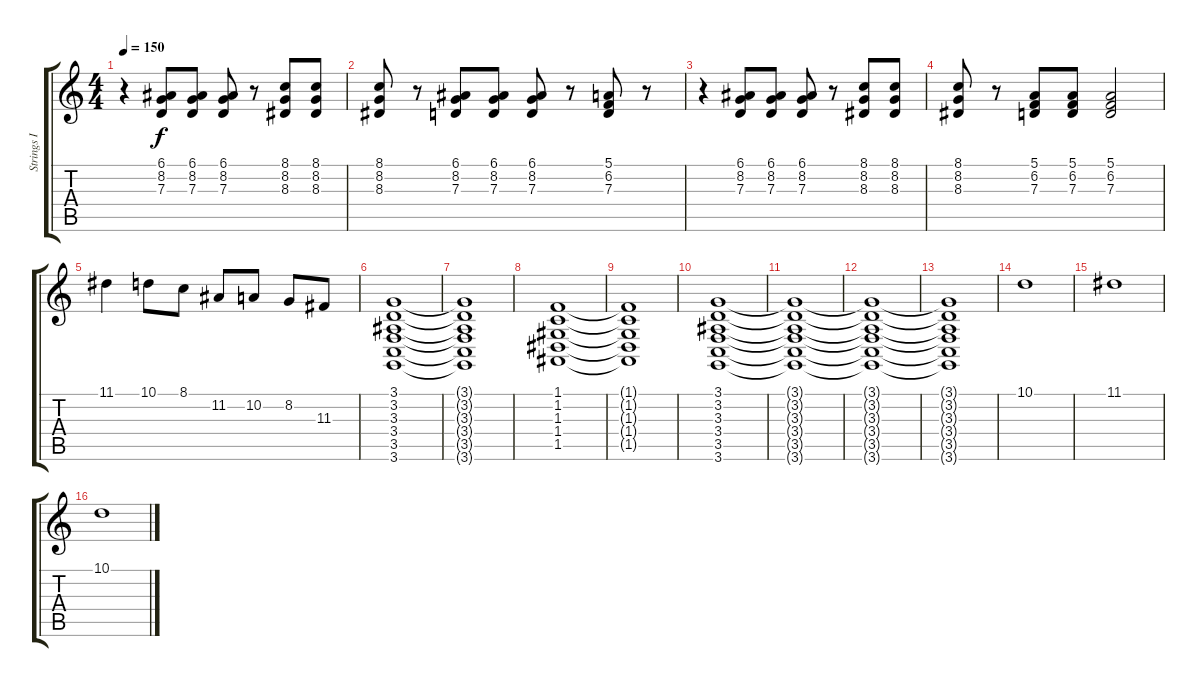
\track ("Strings I" "Strings I") {instrument stringensemble1}
\staff {score tabs}
\tuning (E4 B3 G3 D3 A2 E2) {hide}
\ts (4 4)
\tempo 150
\clef g2
\ks c
r.4{dy f} (6.1 8.2 7.3).8 (6.1 8.2 7.3).8 (6.1 8.2 7.3).8 r.8 (8.1 8.2 8.3).8 (8.1 8.2 8.3).8 |
(8.1 8.2 8.3).8 r.8 (6.1 8.2 7.3).8 (6.1 8.2 7.3).8 (6.1 8.2 7.3).8 r.8 (5.1 6.2 7.3).8 r.8 |
r.4 (6.1 8.2 7.3).8 (6.1 8.2 7.3).8 (6.1 8.2 7.3).8 r.8 (8.1 8.2 8.3).8 (8.1 8.2 8.3).8 |
(8.1 8.2 8.3).8 r.8 (5.1 6.2 7.3).8 (5.1 6.2 7.3).8 (5.1 6.2 7.3).2 |
11.1.4 10.1.8 8.1.8 11.2.8 10.2.8 8.2.8 11.3.8 |
(3.1 3.2 3.3 3.4 3.5 3.6).1{volume 6} |
(3.1{t} 3.2{t} 3.3{t} 3.4{t} 3.5{t} 3.6{t}).1 |
(1.1 1.2 1.3 1.4 1.5).1 |
(1.1{t} 1.2{t} 1.3{t} 1.4{t} 1.5{t}).1 |
(3.1 3.2 3.3 3.4 3.5 3.6).1 |
(3.1{t} 3.2{t} 3.3{t} 3.4{t} 3.5{t} 3.6{t}).1 |
(3.1{t} 3.2{t} 3.3{t} 3.4{t} 3.5{t} 3.6{t}).1 |
(3.1{t} 3.2{t} 3.3{t} 3.4{t} 3.5{t} 3.6{t}).1 |
10.1.1{volume 14} |
11.1.1 |
10.1.1
